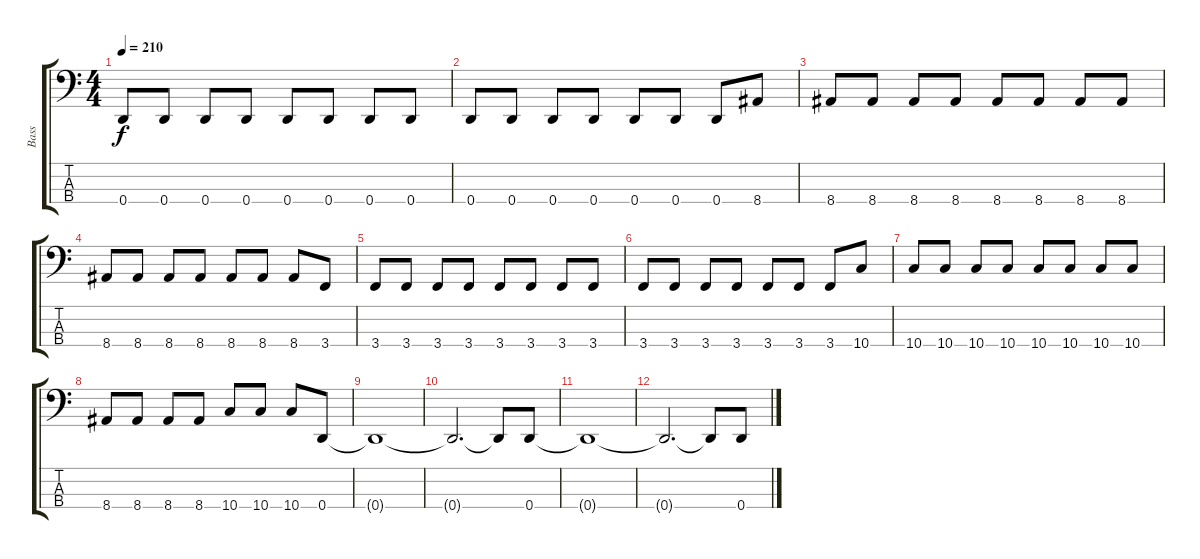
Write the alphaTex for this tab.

\track ("Bass " "Bass ") {instrument electricbassfinger}
\staff {score tabs}
\tuning (G2 D2 A1 D1) {hide}
\ts (4 4)
\tempo 210
\clef f4
\ks c
0.4.8{dy f} 0.4.8 0.4.8 0.4.8 0.4.8 0.4.8 0.4.8 0.4.8 |
0.4.8 0.4.8 0.4.8 0.4.8 0.4.8 0.4.8 0.4.8 8.4.8 |
8.4.8 8.4.8 8.4.8 8.4.8 8.4.8 8.4.8 8.4.8 8.4.8 |
8.4.8 8.4.8 8.4.8 8.4.8 8.4.8 8.4.8 8.4.8 3.4.8 |
3.4.8 3.4.8 3.4.8 3.4.8 3.4.8 3.4.8 3.4.8 3.4.8 |
3.4.8 3.4.8 3.4.8 3.4.8 3.4.8 3.4.8 3.4.8 10.4.8 |
10.4.8 10.4.8 10.4.8 10.4.8 10.4.8 10.4.8 10.4.8 10.4.8 |
8.4.8 8.4.8 8.4.8 8.4.8 10.4.8 10.4.8 10.4.8 0.4.8 |
0.4{t}.1 |
0.4{t}.2{d} 0.4{t}.8 0.4.8 |
0.4{t}.1 |
0.4{t}.2{d} 0.4{t}.8 0.4.8
